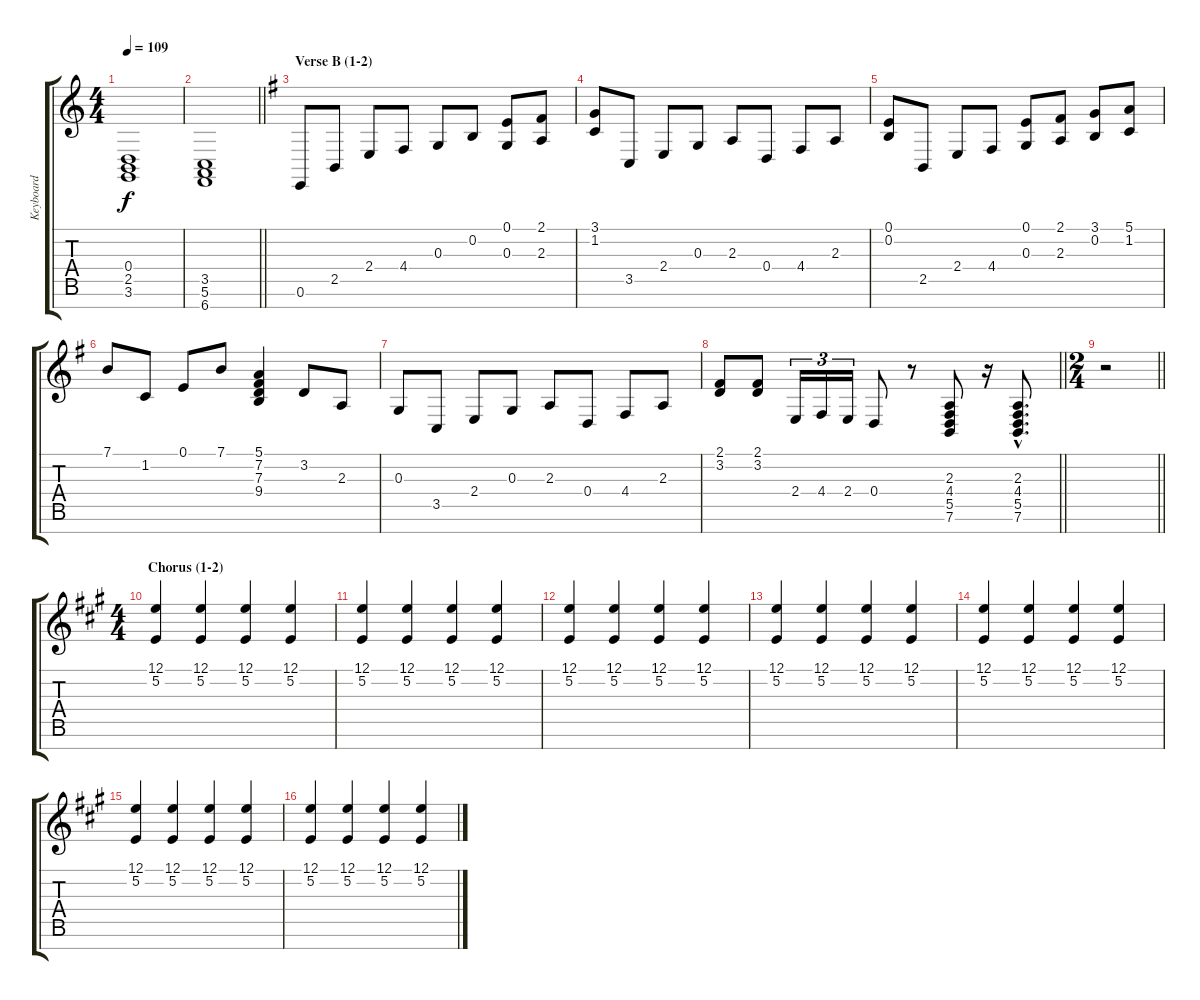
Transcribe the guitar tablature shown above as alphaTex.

\track ("Keyboard" "Keyboard") {instrument brightacousticpiano}
\staff {score tabs}
\tuning (E4 B3 G3 D3 A2 E2 B1) {hide}
\ts (4 4)
\tempo 109
\clef g2
\ks aminor
(0.4 2.5 3.6).1{dy f} |
\barLineRight lightlight
(3.5 5.6 6.7).1 |
\section ("" "Verse B (1-2)")
\ks eminor
0.6.8 2.5.8 2.4.8 4.4.8 0.3.8 0.2.8 (0.1 0.3).8 (2.1 2.3).8 |
(3.1 1.2).8 3.5.8 2.4.8 0.3.8 2.3.8 0.4.8 4.4.8 2.3.8 |
(0.1 0.2).8 2.5.8 2.4.8 4.4.8 (0.1 0.3).8 (2.1 2.3).8 (3.1 0.2).8 (5.1 1.2).8 |
7.1.8 1.2.8 0.1.8 7.1.8 (5.1 7.2 7.3 9.4).4 3.2.8 2.3.8 |
0.3.8 3.5.8 2.4.8 0.3.8 2.3.8 0.4.8 4.4.8 2.3.8 |
\barLineRight lightlight
(2.1 3.2).8 (2.1 3.2).8 2.4.16{tu (3 2)} 4.4.16{tu (3 2)} 2.4.16{tu (3 2)} 0.4.8 r.8 (2.3 4.4 5.5 7.6).8 r.16 (2.3{hac} 4.4{hac} 5.5{hac} 7.6{hac}).8{d} |
\ts (2 4)
\barLineRight lightlight
r.2 |
\ts (4 4)
\section ("" "Chorus (1-2)")
\ks f#minor
(12.1 5.2).4 (12.1 5.2).4 (12.1 5.2).4 (12.1 5.2).4 |
(12.1 5.2).4 (12.1 5.2).4 (12.1 5.2).4 (12.1 5.2).4 |
(12.1 5.2).4 (12.1 5.2).4 (12.1 5.2).4 (12.1 5.2).4 |
(12.1 5.2).4 (12.1 5.2).4 (12.1 5.2).4 (12.1 5.2).4 |
(12.1 5.2).4 (12.1 5.2).4 (12.1 5.2).4 (12.1 5.2).4 |
(12.1 5.2).4 (12.1 5.2).4 (12.1 5.2).4 (12.1 5.2).4 |
(12.1 5.2).4 (12.1 5.2).4 (12.1 5.2).4 (12.1 5.2).4
